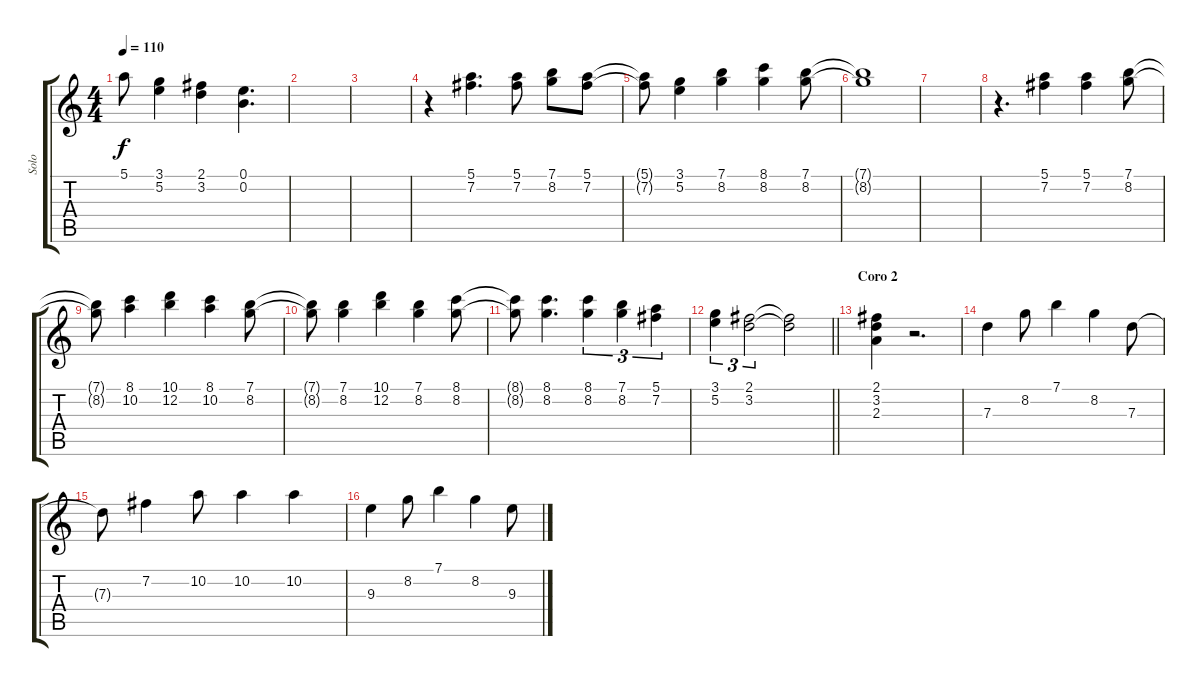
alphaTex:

\track ("Solo" "Solo") {instrument acousticguitarnylon}
\staff {score tabs}
\tuning (E4 B3 G3 D3 A2 E2) {hide}
\ts (4 4)
\tempo 110
\clef g2
\ks c
5.1{t}.8{dy f} (3.1 5.2).4 (2.1 3.2).4 (0.1 0.2).4{d} |
|
|
r.4 (5.1 7.2).4{d} (5.1 7.2).8 (7.1 8.2).8 (5.1 7.2).8 |
(5.1{t} 7.2{t}).8 (3.1 5.2).4 (7.1 8.2).4 (8.1 8.2).4 (7.1 8.2).8 |
(7.1{t} 8.2{t}).1 |
|
r.4{d} (5.1 7.2).4 (5.1 7.2).4 (7.1 8.2).8 |
(7.1{t} 8.2{t}).8 (8.1 10.2).4 (10.1 12.2).4 (8.1 10.2).4 (7.1 8.2).8 |
(7.1{t} 8.2{t}).8 (7.1 8.2).4 (10.1 12.2).4 (7.1 8.2).4 (8.1 8.2).8 |
(8.1{t} 8.2{t}).8 (8.1 8.2).4{d} (8.1 8.2).4{tu (3 2)} (7.1 8.2).4{tu (3 2)} (5.1 7.2).4{tu (3 2)} |
\barLineRight lightlight
(3.1 5.2).4{tu (3 2)} (2.1 3.2).2{tu (3 2)} (2.1{t} 3.2{t}).2 |
\section ("" "Coro 2")
(2.1 3.2 2.3).4 r.2{d} |
7.3.4 8.2.8 7.1.4 8.2.4 7.3.8 |
7.3{t}.8 7.2.4 10.2.8 10.2.4 10.2.4 |
9.3.4 8.2.8 7.1.4 8.2.4 9.3.8
